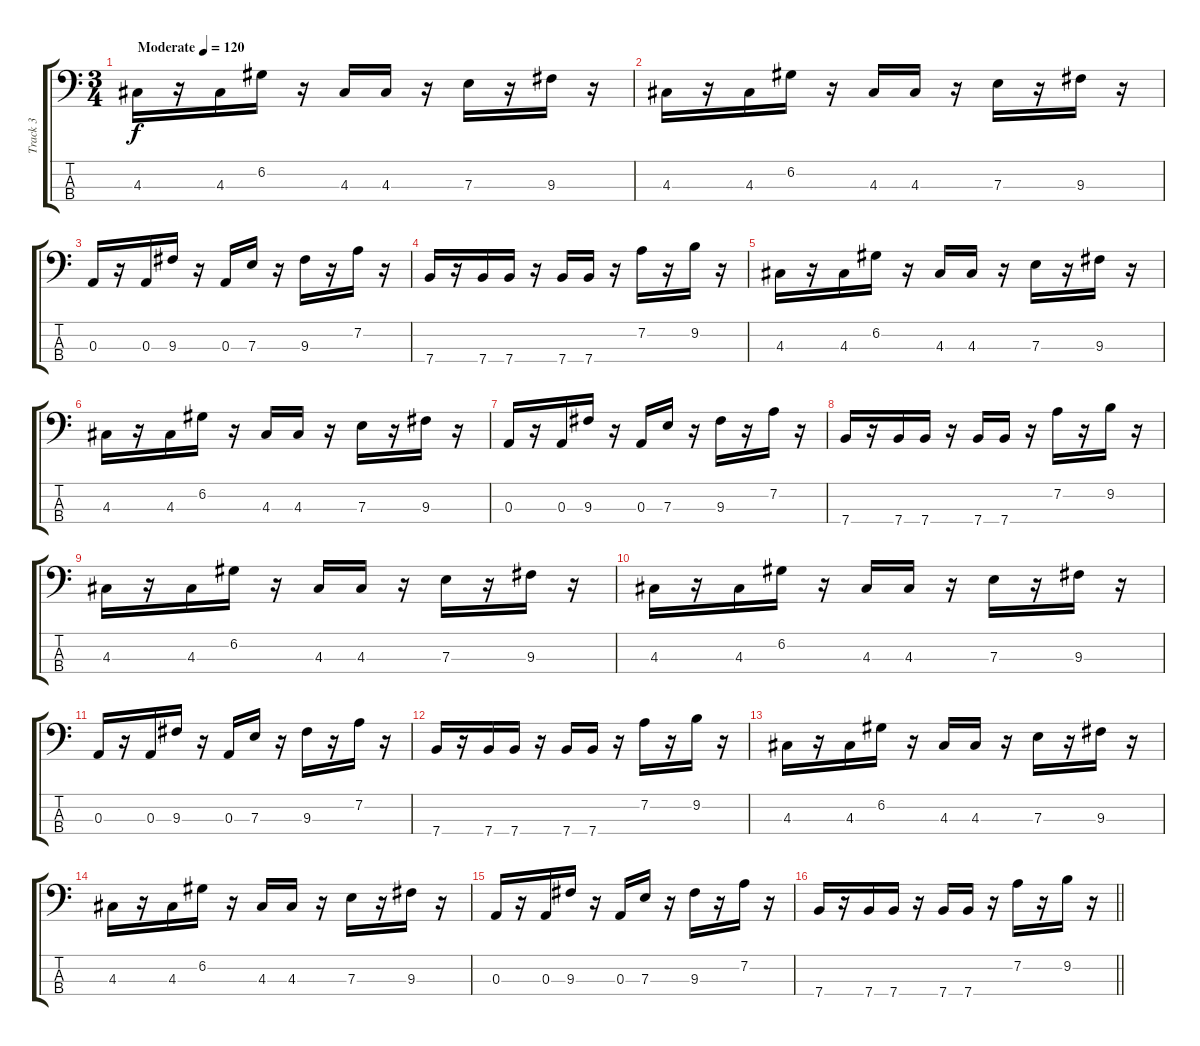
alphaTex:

\track ("Track 3" "Track 3") {instrument electricbasspick}
\staff {score tabs}
\tuning (G2 D2 A1 E1) {hide}
\ts (3 4)
\tempo (120 "Moderate")
\clef f4
\ks c
4.3.16{dy f instrument electricbasspick} r.16 4.3.16 6.2.16 r.16 4.3.16 4.3.16 r.16 7.3.16 r.16 9.3.16 r.16 |
4.3.16 r.16 4.3.16 6.2.16 r.16 4.3.16 4.3.16 r.16 7.3.16 r.16 9.3.16 r.16 |
0.3.16 r.16 0.3.16 9.3.16 r.16 0.3.16 7.3.16 r.16 9.3.16 r.16 7.2.16 r.16 |
7.4.16 r.16 7.4.16 7.4.16 r.16 7.4.16 7.4.16 r.16 7.2.16 r.16 9.2.16 r.16 |
4.3.16 r.16 4.3.16 6.2.16 r.16 4.3.16 4.3.16 r.16 7.3.16 r.16 9.3.16 r.16 |
4.3.16 r.16 4.3.16 6.2.16 r.16 4.3.16 4.3.16 r.16 7.3.16 r.16 9.3.16 r.16 |
0.3.16 r.16 0.3.16 9.3.16 r.16 0.3.16 7.3.16 r.16 9.3.16 r.16 7.2.16 r.16 |
7.4.16 r.16 7.4.16 7.4.16 r.16 7.4.16 7.4.16 r.16 7.2.16 r.16 9.2.16 r.16 |
4.3.16 r.16 4.3.16 6.2.16 r.16 4.3.16 4.3.16 r.16 7.3.16 r.16 9.3.16 r.16 |
4.3.16 r.16 4.3.16 6.2.16 r.16 4.3.16 4.3.16 r.16 7.3.16 r.16 9.3.16 r.16 |
0.3.16 r.16 0.3.16 9.3.16 r.16 0.3.16 7.3.16 r.16 9.3.16 r.16 7.2.16 r.16 |
7.4.16 r.16 7.4.16 7.4.16 r.16 7.4.16 7.4.16 r.16 7.2.16 r.16 9.2.16 r.16 |
4.3.16 r.16 4.3.16 6.2.16 r.16 4.3.16 4.3.16 r.16 7.3.16 r.16 9.3.16 r.16 |
4.3.16 r.16 4.3.16 6.2.16 r.16 4.3.16 4.3.16 r.16 7.3.16 r.16 9.3.16 r.16 |
0.3.16 r.16 0.3.16 9.3.16 r.16 0.3.16 7.3.16 r.16 9.3.16 r.16 7.2.16 r.16 |
\barLineRight lightlight
7.4.16 r.16 7.4.16 7.4.16 r.16 7.4.16 7.4.16 r.16 7.2.16 r.16 9.2.16 r.16
